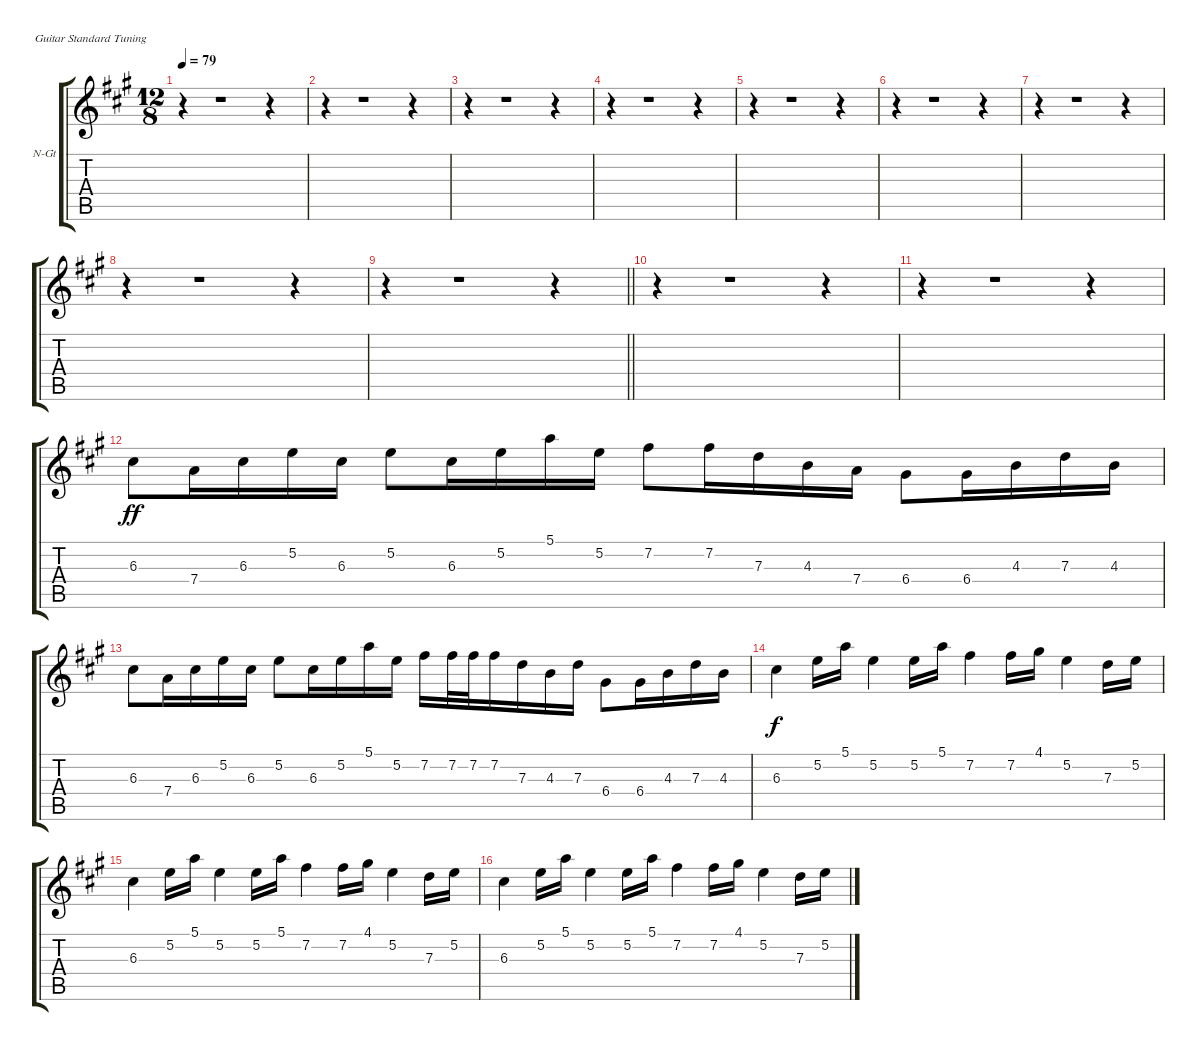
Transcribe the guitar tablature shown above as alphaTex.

\bracketExtendMode groupsimilarinstruments
\firstSystemTrackNameOrientation horizontal
\otherSystemsTrackNameOrientation horizontal
\track ("Harmony Guitar" "N-Gt") {instrument acousticguitarnylon}
\staff {score tabs}
\tuning (E4 B3 G3 D3 A2 E2)
\ts (12 8)
\tempo 79
\clef g2
\ks f#minor
r.4{dy ff} r.1 r.4 |
r.4 r.1 r.4 |
r.4 r.1 r.4 |
r.4 r.1 r.4 |
r.4 r.1 r.4 |
r.4 r.1 r.4 |
r.4 r.1 r.4 |
r.4 r.1 r.4 |
\barLineRight lightlight
r.4 r.1 r.4 |
r.4 r.1 r.4 |
r.4 r.1 r.4 |
6.3.8 7.4.16 6.3.16 5.2.16 6.3.16 5.2.8 6.3.16 5.2.16 5.1.16 5.2.16 7.2.8 7.2.16 7.3.16 4.3.16 7.4.16 6.4.8 6.4.16 4.3.16 7.3.16 4.3.16 |
6.3.8 7.4.16 6.3.16 5.2.16 6.3.16 5.2.8 6.3.16 5.2.16 5.1.16 5.2.16 7.2.16 7.2.32 7.2.32 7.2.16 7.3.16 4.3.16 7.3.16 6.4.8 6.4.16 4.3.16 7.3.16 4.3.16 |
6.3.4{dy f} 5.2.16 5.1.16 5.2.4 5.2.16 5.1.16 7.2.4 7.2.16 4.1.16 5.2.4 7.3.16 5.2.16 |
6.3.4 5.2.16 5.1.16 5.2.4 5.2.16 5.1.16 7.2.4 7.2.16 4.1.16 5.2.4 7.3.16 5.2.16 |
6.3.4 5.2.16 5.1.16 5.2.4 5.2.16 5.1.16 7.2.4 7.2.16 4.1.16 5.2.4 7.3.16 5.2.16
